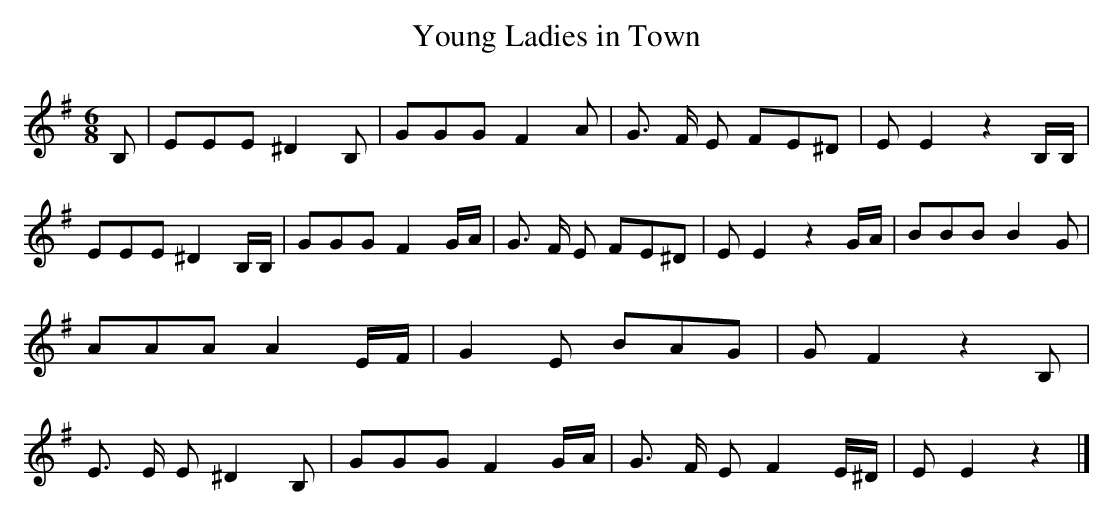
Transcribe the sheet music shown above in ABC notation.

X:1
T: Young Ladies in Town
M: 6/8
L: 1/8
K: G
B, | EEE ^D2 B, | GGG F2 A | G3/ F/ E FE^D | E E2 z2 B,/B,/ | EEE ^D2 B,/B,/ |\
GGG F2 G/A/ | G3/ F/ E FE^D | E E2 z2 G/A/ | BBB B2 G | AAA A2 E/F/ |\
G2 E BAG | G F2 z2 B, | E3/ E/ E ^D2 B, | GGG F2 G/A/ | G3/ F/ E F2 E/^D/ |\
E E2 z2 |]
